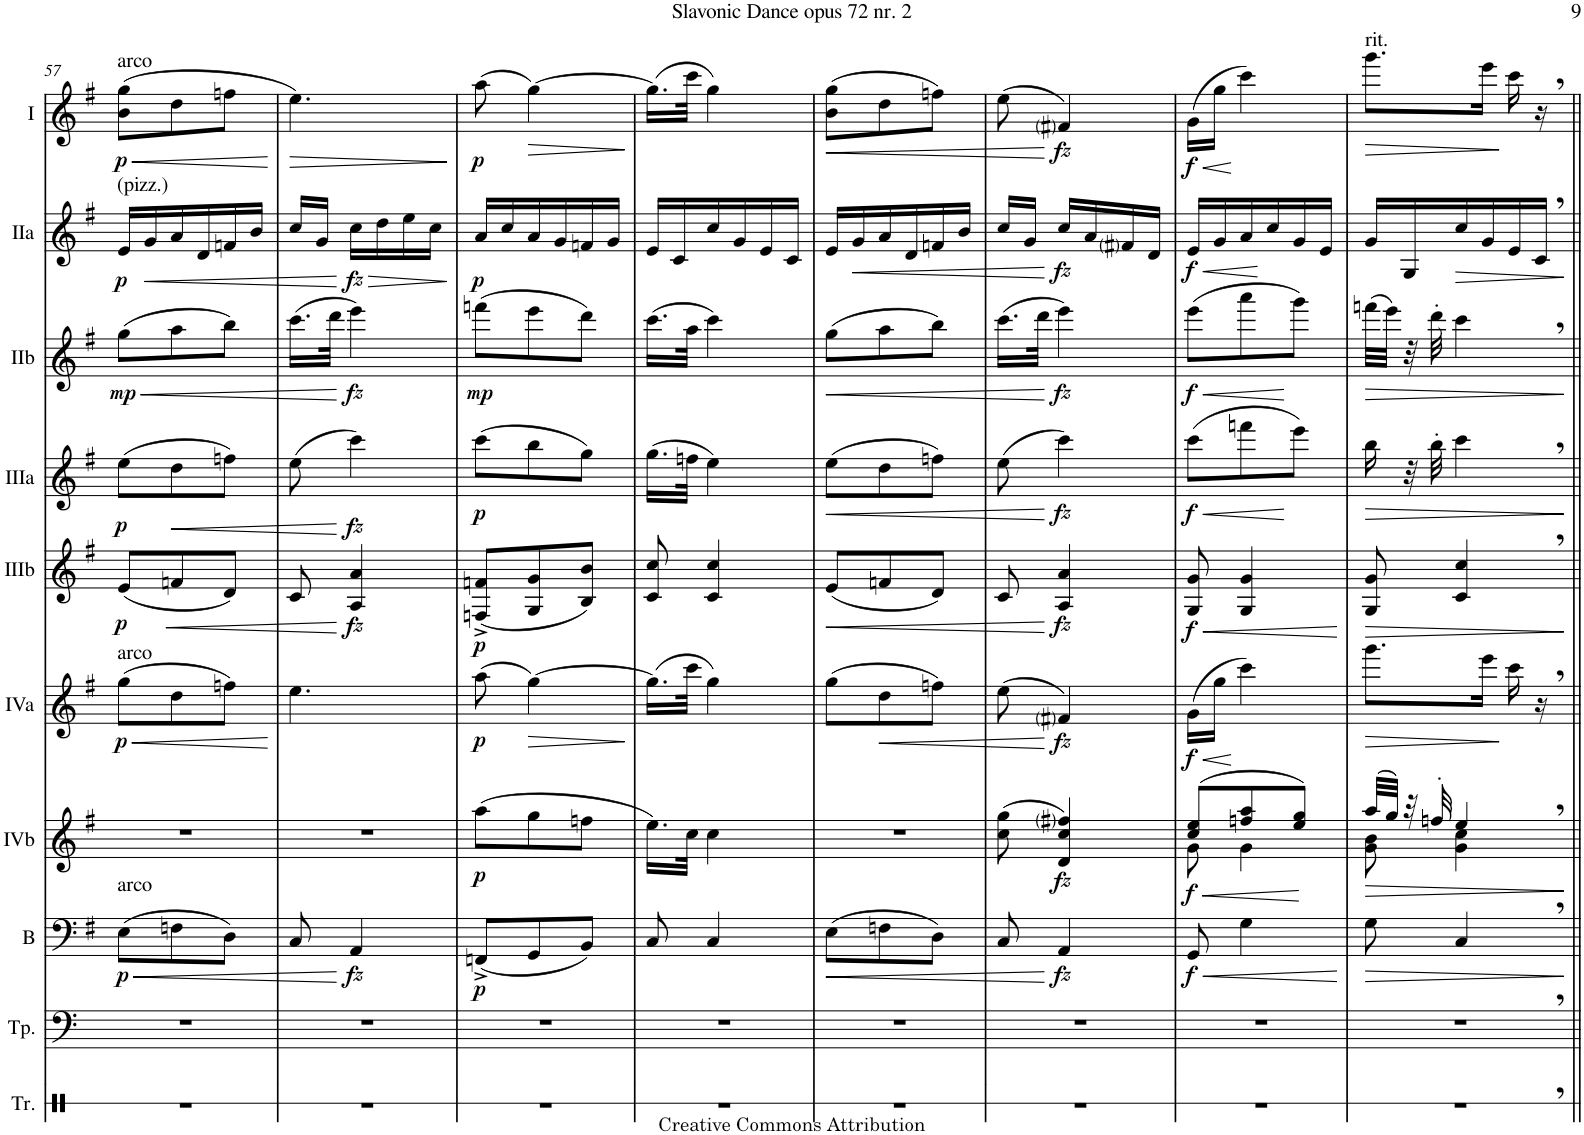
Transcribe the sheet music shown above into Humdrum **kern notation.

**kern	**kern	**kern	**dynam	**kern	**dynam	**kern	**dynam	**kern	**dynam	**kern	**dynam	**kern	**dynam	**kern	**dynam	**kern	**dynam
*part10	*part9	*part8	*part8	*part7	*part7	*part6	*part6	*part5	*part5	*part4	*part4	*part3	*part3	*part2	*part2	*part1	*part1
*staff10	*staff9	*staff8	*staff8	*staff7	*staff7	*staff6	*staff6	*staff5	*staff5	*staff4	*staff4	*staff3	*staff3	*staff2	*staff2	*staff1	*staff1
*I"Triangle	*I"Timpani	*I"Bass	*	*I"Acc. 4b	*	*I"Acc. 4a	*	*I"Acc. 3b	*	*I"Acc. 3a	*	*I"Acc. 2b	*	*I"Acc. 2a	*	*I"Acc. 1	*
*I'Tr.	*I'Tp.	*I'B	*	*	*	*	*	*	*	*	*	*	*	*	*	*	*
!!LO:PB:g=z
*clefX	*clefF4	*clefF4	*	*clefG2	*	*clefG2	*	*clefG2	*	*clefG2	*	*clefG2	*	*clefG2	*	*clefG2	*
*	*	*Trd7c12	*	*Trd7c12	*	*Trd7c12	*	*Trd7c12	*	*Trd7c12	*	*	*	*	*	*	*
*k[]	*k[f#]	*k[f#]	*	*k[f#]	*	*k[f#]	*	*k[f#]	*	*k[f#]	*	*k[f#]	*	*k[f#]	*	*k[f#]	*
*M3/8	*M3/8	*M3/8	*	*M3/8	*	*M3/8	*	*M3/8	*	*M3/8	*	*M3/8	*	*M3/8	*	*M3/8	*
=57	=57	=57	=57	=57	=57	=57	=57	=57	=57	=57	=57	=57	=57	=57	=57	=57	=57
!	!	!	!	!	!	!	!	!	!	!	!	!	!	!	!	!LO:TX:a:t=arco	!
!	!	!	!	!	!	!	!	!	!	!	!	!	!	!LO:TX:a:t=(pizz.)	!	!	!
!	!	!	!	!	!	!LO:TX:a:t=arco	!	!	!	!	!	!	!	!	!	!	!
!	!	!LO:TX:a:t=arco	!	!	!	!	!	!	!	!	!	!	!	!	!	!	!
!	!	!	!LO:HP:b	!	!	!	!LO:HP:b	!	!	!	!	!	!LO:HP:b	!	!	!	!LO:HP:b
!	!	!	!LO:DY:n=1:b	!	!	!	!LO:DY:n=1:b	!	!LO:DY:b	!	!LO:DY:b	!	!LO:DY:n=1:b	!	!LO:DY:b	!	!LO:DY:n=1:b
4.r	4.r	(8E\L	< p	4.r	.	(8gg\L	< p	(8e/L	p	(8eee\L	p	(8gg\L	< mp	16e/LL	p	(8b\ 8gg\L	< p
!	!	!	!	!	!	!	!	!	!	!	!	!	!	!	!LO:HP:b	!	!
.	.	.	.	.	.	.	.	.	.	.	.	.	.	16g/	<	.	.
!	!	!	!	!	!	!	!	!	!LO:HP:b	!	!LO:HP:b	!	!	!	!	!	!
.	.	8Fn\	.	.	.	8dd\	.	8fn/	<	8ddd\	<	8aa\	.	16a/	.	8dd\	.
.	.	.	.	.	.	.	.	.	.	.	.	.	.	16d/	.	.	.
.	.	8D\J)	.	.	.	8ffn\J)	.	8d/J)	.	8fffn\J)	.	8bb\J)	.	16fn/	.	8ffn\J	.
.	.	.	.	.	.	.	.	.	.	.	.	.	.	16b/JJ	.	.	.
.	.	.	.	.	.	.	[	.	.	.	.	.	.	.	.	.	[
=58	=58	=58	=58	=58	=58	=58	=58	=58	=58	=58	=58	=58	=58	=58	=58	=58	=58
!	!	!	!	!	!	!	!	!	!	!	!	!	!	!	!	!	!LO:HP:b
4.r	4.r	8C/	.	4.r	.	4.ee\	.	8c/	.	(8eee\	.	(16.ccc\LL	.	16cc/LL	.	4.ee\)	>
.	.	.	.	.	.	.	.	.	.	.	.	.	.	16g/JJ	.	.	.
.	.	.	.	.	.	.	.	.	.	.	.	32ddd\JJk	.	.	.	.	.
!	!	!	!LO:DY:n=1:b	!	!	!	!	!	!LO:DY:n=1:b	!	!LO:DY:n=1:b	!	!LO:DY:n=1:b	!	!LO:HP:n=1:b	!	!
!	!	!	!	!	!	!	!	!	!	!	!	!	!	!	!LO:DY:n=1:b	!	!
.	.	4AA/	[ fz	.	.	.	.	4A/ 4a/	[ fz	4cccc\)	[ fz	4eee\)	[ fz	16cc\LL	[ > fz	.	.
.	.	.	.	.	.	.	.	.	.	.	.	.	.	16dd\	.	.	.
.	.	.	.	.	.	.	.	.	.	.	.	.	.	16ee\	.	.	.
.	.	.	.	.	.	.	.	.	.	.	.	.	.	16cc\JJ	.	.	.
.	.	.	.	.	.	.	.	.	.	.	.	.	.	.	]	.	]
=59	=59	=59	=59	=59	=59	=59	=59	=59	=59	=59	=59	=59	=59	=59	=59	=59	=59
!	!	!	!LO:DY:b	!	!LO:DY:b	!	!LO:DY:b	!	!LO:DY:b	!	!LO:DY:b	!	!LO:DY:b	!	!LO:DY:b	!	!LO:DY:b
4.r	4.r	(8FFn^/L	p	(8aa\L	p	(8aa\	p	(8Fn/^ 8fn/^L	p	(8cccc\L	p	(8fffn\L	mp	16a/LL	p	(8aa\	p
.	.	.	.	.	.	.	.	.	.	.	.	.	.	16cc/	.	.	.
!	!	!	!	!	!	!	!LO:HP:b	!	!	!	!	!	!	!	!	!	!LO:HP:b
.	.	8GG/	.	8gg\	.	[4gg\)	>	8G/ 8g/	.	8bbb\	.	8eee\	.	16a/	.	[4gg\)	>
.	.	.	.	.	.	.	.	.	.	.	.	.	.	16g/	.	.	.
.	.	8BB/J)	.	8ffn\J	.	.	.	8B/ 8b/J)	.	8ggg\J)	.	8ddd\J)	.	16fn/	.	.	.
.	.	.	.	.	.	.	.	.	.	.	.	.	.	16g/JJ	.	.	.
.	.	.	.	.	.	.	]	.	.	.	.	.	.	.	.	.	]
=60	=60	=60	=60	=60	=60	=60	=60	=60	=60	=60	=60	=60	=60	=60	=60	=60	=60
4.r	4.r	8C/	.	16.ee\LL)	.	(16.gg\LL]	.	8c/ 8cc/	.	(16.ggg\LL	.	(16.ccc\LL	.	16e/LL	.	(16.gg\LL]	.
.	.	.	.	.	.	.	.	.	.	.	.	.	.	16c/	.	.	.
.	.	.	.	32cc\JJk	.	32ccc\JJk	.	.	.	32fffn\JJk	.	32aa\JJk	.	.	.	32ccc\JJk	.
.	.	4C/	.	4cc\	.	4gg\)	.	4c/ 4cc/	.	4eee\)	.	4ccc\)	.	16cc/	.	4gg\)	.
.	.	.	.	.	.	.	.	.	.	.	.	.	.	16g/	.	.	.
.	.	.	.	.	.	.	.	.	.	.	.	.	.	16e/	.	.	.
.	.	.	.	.	.	.	.	.	.	.	.	.	.	16c/JJ	.	.	.
=61	=61	=61	=61	=61	=61	=61	=61	=61	=61	=61	=61	=61	=61	=61	=61	=61	=61
!	!	!	!LO:HP:b	!	!	!	!	!	!LO:HP:b	!	!LO:HP:b	!	!LO:HP:b	!	!	!	!LO:HP:b
4.r	4.r	(8E\L	<	4.r	.	(8gg\L	.	(8e/L	<	(8eee\L	<	(8gg\L	<	16e/LL	.	(8b\ 8gg\L	<
!	!	!	!	!	!	!	!	!	!	!	!	!	!	!	!LO:HP:b	!	!
.	.	.	.	.	.	.	.	.	.	.	.	.	.	16g/	<	.	.
!	!	!	!	!	!	!	!LO:HP:b	!	!	!	!	!	!	!	!	!	!
.	.	8Fn\	.	.	.	8dd\	<	8fn/	.	8ddd\	.	8aa\	.	16a/	.	8dd\	.
.	.	.	.	.	.	.	.	.	.	.	.	.	.	16d/	.	.	.
.	.	8D\J)	.	.	.	8ffn\J)	.	8d/J)	.	8fffn\J)	.	8bb\J)	.	16fn/	.	8ffn\J)	.
.	.	.	.	.	.	.	.	.	.	.	.	.	.	16b/JJ	.	.	.
=62	=62	=62	=62	=62	=62	=62	=62	=62	=62	=62	=62	=62	=62	=62	=62	=62	=62
4.r	4.r	8C/	.	(8cc\ 8gg\	.	(8ee\	.	8c/	.	(8eee\	.	(16.ccc\LL	.	16cc/LL	.	(8ee\	.
.	.	.	.	.	.	.	.	.	.	.	.	.	.	16g/JJ	.	.	.
.	.	.	.	.	.	.	.	.	.	.	.	32ddd\JJk	.	.	.	.	.
!	!	!	!LO:DY:n=1:b	!	!LO:DY:b	!	!LO:DY:n=1:b	!	!LO:DY:n=1:b	!	!LO:DY:n=1:b	!	!LO:DY:n=1:b	!	!LO:DY:n=1:b	!	!LO:DY:n=1:b
.	.	4AA/	[ fz	4d/ 4cc/ 4ff#i/)	fz	4f#i/)	[ fz	4A/ 4a/	[ fz	4cccc\)	[ fz	4eee\)	[ fz	16cc/LL	[ fz	4f#i/)	[ fz
.	.	.	.	.	.	.	.	.	.	.	.	.	.	16a/	.	.	.
.	.	.	.	.	.	.	.	.	.	.	.	.	.	16f#i/	.	.	.
.	.	.	.	.	.	.	.	.	.	.	.	.	.	16d/JJ	.	.	.
=63	=63	=63	=63	=63	=63	=63	=63	=63	=63	=63	=63	=63	=63	=63	=63	=63	=63
!	!	!	!LO:HP:b	!	!LO:HP:b	!	!LO:HP:b	!	!LO:HP:b	!	!LO:HP:b	!	!LO:HP:b	!	!LO:HP:b	!	!LO:HP:b
*	*	*	*	*^	*	*	*	*	*	*	*	*	*	*	*	*	*
!	!	!	!LO:DY:n=1:b	!	!	!LO:DY:n=1:b	!	!LO:DY:n=1:b	!	!LO:DY:n=1:b	!	!LO:DY:n=1:b	!	!LO:DY:n=1:b	!	!LO:DY:n=1:b	!	!LO:DY:n=1:b
4.r	4.r	8GG/	< f	(8cc/ 8ee/L	8g\	< f	(16g\LL	< f	8G/ 8g/	< f	(8cccc\L	< f	(8eee\L	< f	16e/LL	< f	(16g\LL	< f
.	.	.	.	.	.	.	16gg\JJ	.	.	.	.	.	.	.	16g/	.	16gg\JJ	.
.	.	4G\	.	8ffn/ 8aa/	4g\	.	4ccc\)	[	4G/ 4g/	.	8ffffn\	.	8aaa\	.	16a/	.	4ccc\)	[
.	.	.	.	.	.	.	.	.	.	.	.	.	.	.	16cc/	[	.	.
.	.	.	.	8ee/ 8gg/J)	.	[	.	.	.	.	8eeee\J)	[	8ggg\J)	[	16g/	.	.	.
.	.	.	.	.	.	.	.	.	.	.	.	.	.	.	16e/JJ	.	.	.
*	*	*	*	*v	*v	*	*	*	*	*	*	*	*	*	*	*	*	*
.	.	.	[	.	.	.	.	.	[	.	.	.	.	.	.	.	.
=64	=64	=64	=64	=64	=64	=64	=64	=64	=64	=64	=64	=64	=64	=64	=64	=64	=64
!	!	!	!	!	!	!	!	!	!	!	!	!	!	!	!	!LO:TX:a:t=rit.	!
!	!	!	!LO:HP:b	!	!LO:HP:b	!	!LO:HP:b	!	!LO:HP:b	!	!LO:HP:b	!	!LO:HP:b	!	!	!	!LO:HP:b
*	*	*	*	*^	*	*	*	*	*	*	*	*	*	*	*	*	*
4.r	4.r	8G\	>	(32aa/LLL	8g\ 8b\	>	8.ggg\L	>	8G/ 8g/	>	16bbb\	>	(32fffn\LLL	>	16g/LL	.	8.ggg\L	>
.	.	.	.	32gg/JJJ)	.	.	.	.	.	.	.	.	32eee\JJJ)	.	.	.	.	.
.	.	.	.	32r	.	.	.	.	.	.	32r	.	32r	.	16G/	.	.	.
.	.	.	.	32ffn'/	.	.	.	.	.	.	32bbb'\	.	32ddd'\	.	.	.	.	.
!	!	!	!	!	!	!	!	!	!	!	!	!	!	!	!	!LO:HP:b	!	!
.	.	4C,/	.	4ee,/	4g\ 4cc\	.	.	.	4c/, 4cc/,	.	4cccc,\	.	4ccc,\	.	16cc/	>	.	.
.	.	.	.	.	.	.	16eee\Jk	.	.	.	.	.	.	.	16g/	.	16eee\Jk	.
.	.	.	.	.	.	.	16ccc\	]	.	.	.	.	.	.	16e/	.	16ccc\	]
.	.	.	.	.	.	.	16r	.	.	.	.	.	.	.	16c,/JJ	.	16r	.
*	*	*	*	*v	*v	*	*	*	*	*	*	*	*	*	*	*	*	*
.	.	.	]	.	]	.	.	.	]	.	]	.	]	.	]	.	.
=||	=||	=||	=||	=||	=||	=||	=||	=||	=||	=||	=||	=||	=||	=||	=||	=||	=||
*-	*-	*-	*-	*-	*-	*-	*-	*-	*-	*-	*-	*-	*-	*-	*-	*-	*-
